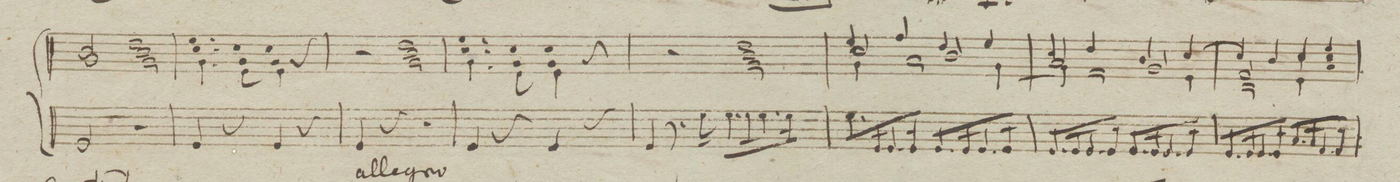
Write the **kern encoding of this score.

**kern	**fb
*I"Organo	*
*clefF4	*
*k[]	*
*met(c)	*
*M4/4	*
2GG/	.
2r	.
=18	=18
4GG/	.
4r	.
4GG/	.
4r	.
=19	=19
4GG/	.
4r	.
2r	.
=20	=20
4GG/	.
4r	.
4GG/	.
4r	.
=21	=21
4GG/	.
8.r	.
16G\	.
8.G\L	.
16G\K	.
8.G\	.
16G\Jk	.
=22	=22
8.G\L	.
16GG/K	.
8.GG/	.
16GG/Jk	.
8.GG/L	.
16GG/K	.
8.GG/	.
16GG/Jk	.
=23	=23
8.GG/L	.
16GG/K	.
8.GG/	.
16GG/Jk	.
8.GG/L	.
16GG/K	.
8.GG/	.
16GG/Jk	.
=24	=24
8.GG/L	.
16GG/K	.
8.GG/	.
16GG/Jk	.
8.C/L	.
16C/K	.
8.AA/	.
16AA/Jk	.
=25	=25
*-	*-
